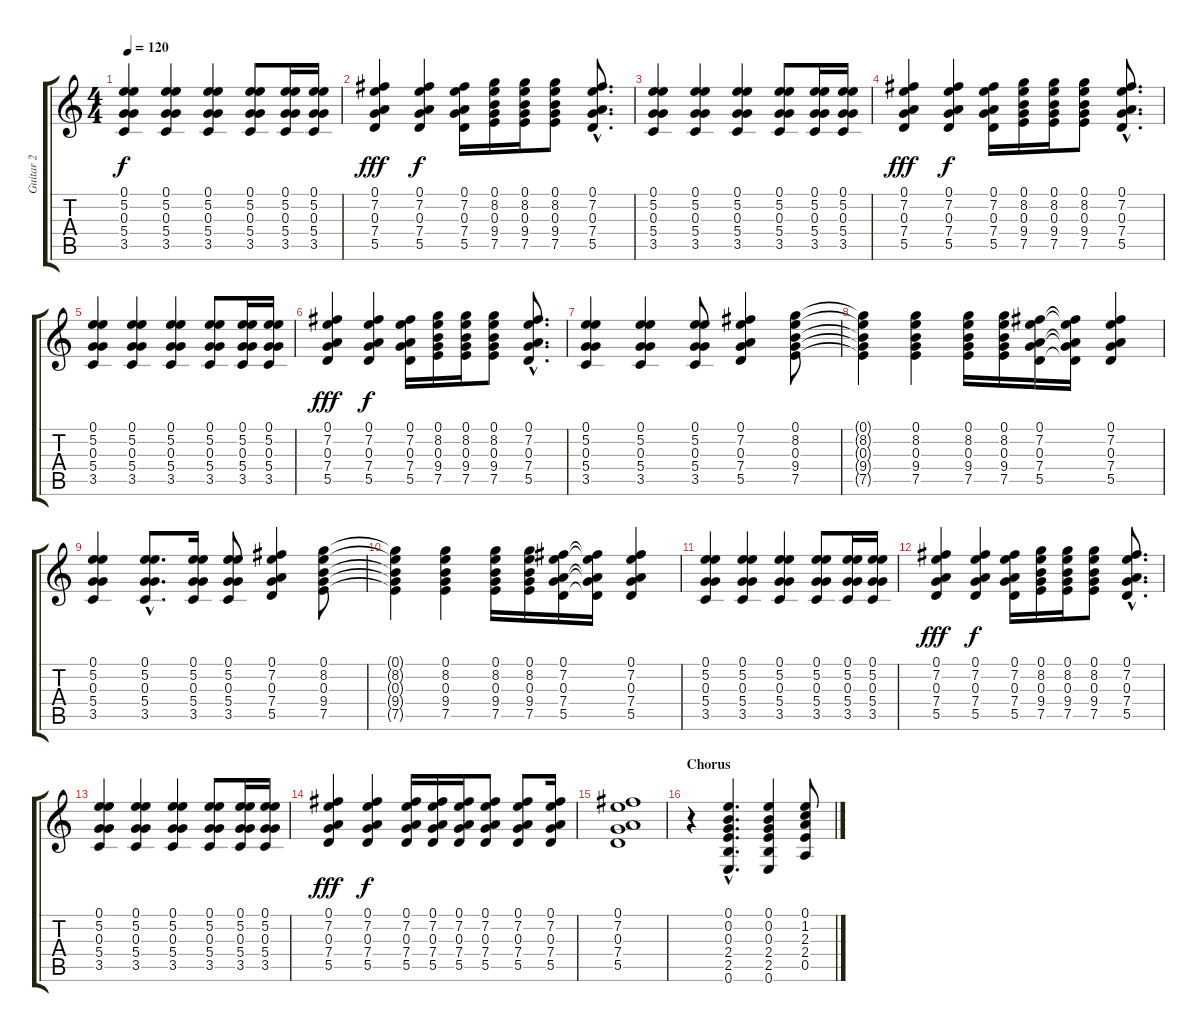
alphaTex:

\track ("Guitar 2" "Guitar 2") {instrument distortionguitar}
\staff {score tabs}
\tuning (E4 B3 G3 D3 A2 E2) {hide}
\ts (4 4)
\tempo 120
\clef g2
\ks c
(0.1 5.2 0.3 5.4 3.5).4{dy f} (0.1 5.2 0.3 5.4 3.5).4 (0.1 5.2 0.3 5.4 3.5).4 (0.1 5.2 0.3 5.4 3.5).8 (0.1 5.2 0.3 5.4 3.5).16 (0.1 5.2 0.3 5.4 3.5).16 |
(0.1 7.2 0.3 7.4 5.5).4{dy fff} (0.1 7.2 0.3 7.4 5.5).4{dy f} (0.1 7.2 0.3 7.4 5.5).16 (0.1 8.2 0.3 9.4 7.5).16 (0.1 8.2 0.3 9.4 7.5).16 (0.1 8.2 0.3 9.4 7.5).8 (0.1{hac} 7.2{hac} 0.3{hac} 7.4{hac} 5.5{hac}).8{d} |
(0.1 5.2 0.3 5.4 3.5).4 (0.1 5.2 0.3 5.4 3.5).4 (0.1 5.2 0.3 5.4 3.5).4 (0.1 5.2 0.3 5.4 3.5).8 (0.1 5.2 0.3 5.4 3.5).16 (0.1 5.2 0.3 5.4 3.5).16 |
(0.1 7.2 0.3 7.4 5.5).4{dy fff} (0.1 7.2 0.3 7.4 5.5).4{dy f} (0.1 7.2 0.3 7.4 5.5).16 (0.1 8.2 0.3 9.4 7.5).16 (0.1 8.2 0.3 9.4 7.5).16 (0.1 8.2 0.3 9.4 7.5).8 (0.1{hac} 7.2{hac} 0.3{hac} 7.4{hac} 5.5{hac}).8{d} |
(0.1 5.2 0.3 5.4 3.5).4 (0.1 5.2 0.3 5.4 3.5).4 (0.1 5.2 0.3 5.4 3.5).4 (0.1 5.2 0.3 5.4 3.5).8 (0.1 5.2 0.3 5.4 3.5).16 (0.1 5.2 0.3 5.4 3.5).16 |
(0.1 7.2 0.3 7.4 5.5).4{dy fff} (0.1 7.2 0.3 7.4 5.5).4{dy f} (0.1 7.2 0.3 7.4 5.5).16 (0.1 8.2 0.3 9.4 7.5).16 (0.1 8.2 0.3 9.4 7.5).16 (0.1 8.2 0.3 9.4 7.5).8 (0.1{hac} 7.2{hac} 0.3{hac} 7.4{hac} 5.5{hac}).8{d} |
(0.1 5.2 0.3 5.4 3.5).4 (0.1 5.2 0.3 5.4 3.5).4 (0.1 5.2 0.3 5.4 3.5).8 (0.1 7.2 0.3 7.4 5.5).4 (0.1 8.2 0.3 9.4 7.5).8 |
(0.1{t} 8.2{t} 0.3{t} 9.4{t} 7.5{t}).4 (0.1 8.2 0.3 9.4 7.5).4 (0.1 8.2 0.3 9.4 7.5).16 (0.1 8.2 0.3 9.4 7.5).16 (0.1 7.2 0.3 7.4 5.5).16 (0.1{t} 7.2{t} 0.3{t} 7.4{t} 5.5{t}).16 (0.1 7.2 0.3 7.4 5.5).4 |
(0.1 5.2 0.3 5.4 3.5).4 (0.1{hac} 5.2{hac} 0.3{hac} 5.4{hac} 3.5{hac}).8{d} (0.1 5.2 0.3 5.4 3.5).16 (0.1 5.2 0.3 5.4 3.5).8 (0.1 7.2 0.3 7.4 5.5).4 (0.1 8.2 0.3 9.4 7.5).8 |
(0.1{t} 8.2{t} 0.3{t} 9.4{t} 7.5{t}).4 (0.1 8.2 0.3 9.4 7.5).4 (0.1 8.2 0.3 9.4 7.5).16 (0.1 8.2 0.3 9.4 7.5).16 (0.1 7.2 0.3 7.4 5.5).16 (0.1{t} 7.2{t} 0.3{t} 7.4{t} 5.5{t}).16 (0.1 7.2 0.3 7.4 5.5).4 |
(0.1 5.2 0.3 5.4 3.5).4 (0.1 5.2 0.3 5.4 3.5).4 (0.1 5.2 0.3 5.4 3.5).4 (0.1 5.2 0.3 5.4 3.5).8 (0.1 5.2 0.3 5.4 3.5).16 (0.1 5.2 0.3 5.4 3.5).16 |
(0.1 7.2 0.3 7.4 5.5).4{dy fff} (0.1 7.2 0.3 7.4 5.5).4{dy f} (0.1 7.2 0.3 7.4 5.5).16 (0.1 8.2 0.3 9.4 7.5).16 (0.1 8.2 0.3 9.4 7.5).16 (0.1 8.2 0.3 9.4 7.5).8 (0.1{hac} 7.2{hac} 0.3{hac} 7.4{hac} 5.5{hac}).8{d} |
(0.1 5.2 0.3 5.4 3.5).4 (0.1 5.2 0.3 5.4 3.5).4 (0.1 5.2 0.3 5.4 3.5).4 (0.1 5.2 0.3 5.4 3.5).8 (0.1 5.2 0.3 5.4 3.5).16 (0.1 5.2 0.3 5.4 3.5).16 |
(0.1 7.2 0.3 7.4 5.5).4{dy fff} (0.1 7.2 0.3 7.4 5.5).4{dy f} (0.1 7.2 0.3 7.4 5.5).16 (0.1 7.2 0.3 7.4 5.5).16 (0.1 7.2 0.3 7.4 5.5).16 (0.1 7.2 0.3 7.4 5.5).8 (0.1 7.2 0.3 7.4 5.5).8 (0.1 7.2 0.3 7.4 5.5).16 |
(0.1 7.2 0.3 7.4 5.5).1 |
\section ("" "Chorus")
r.4 (0.1{hac} 0.2{hac} 0.3{hac} 2.4{hac} 2.5{hac} 0.6{hac}).4{d} (0.1 0.2 0.3 2.4 2.5 0.6).4 (0.1 1.2 2.3 2.4 0.5).8
